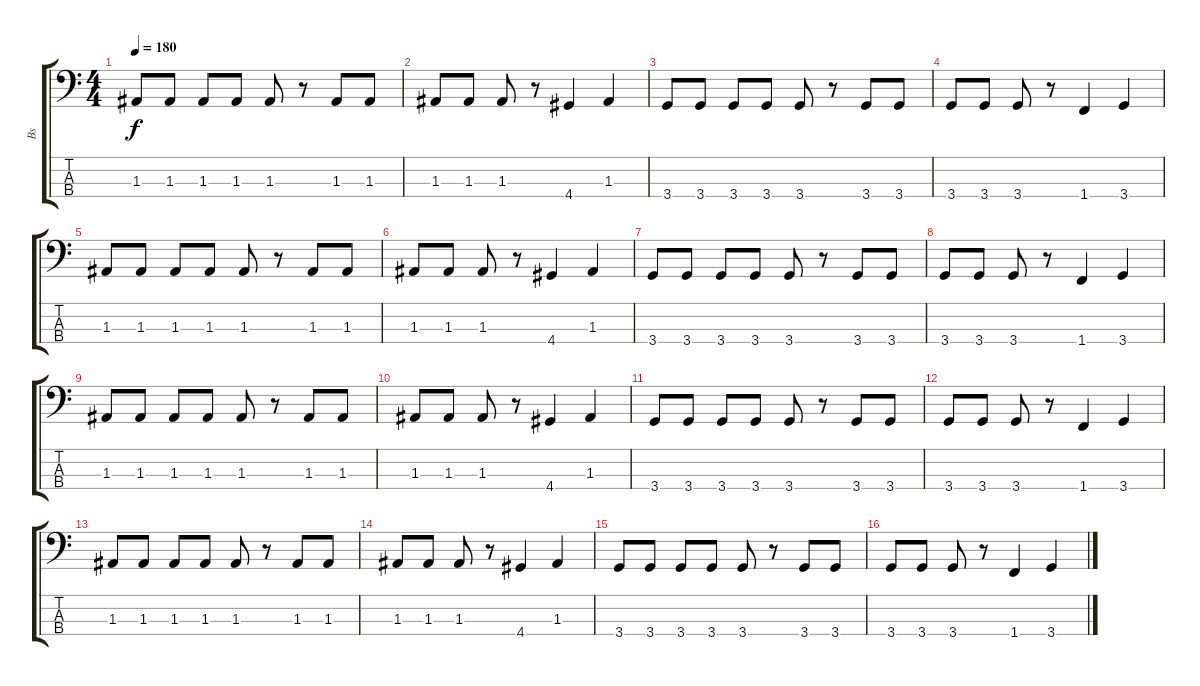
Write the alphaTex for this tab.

\track ("Bs" "Bs") {instrument electricbasspick}
\staff {score tabs}
\tuning (G2 D2 A1 E1) {hide}
\ts (4 4)
\tempo 180
\clef f4
\ks c
1.3.8{dy f} 1.3.8 1.3.8 1.3.8 1.3.8 r.8 1.3.8 1.3.8 |
1.3.8 1.3.8 1.3.8 r.8 4.4.4 1.3.4 |
3.4.8 3.4.8 3.4.8 3.4.8 3.4.8 r.8 3.4.8 3.4.8 |
3.4.8 3.4.8 3.4.8 r.8 1.4.4 3.4.4 |
1.3.8 1.3.8 1.3.8 1.3.8 1.3.8 r.8 1.3.8 1.3.8 |
1.3.8 1.3.8 1.3.8 r.8 4.4.4 1.3.4 |
3.4.8 3.4.8 3.4.8 3.4.8 3.4.8 r.8 3.4.8 3.4.8 |
3.4.8 3.4.8 3.4.8 r.8 1.4.4 3.4.4 |
1.3.8 1.3.8 1.3.8 1.3.8 1.3.8 r.8 1.3.8 1.3.8 |
1.3.8 1.3.8 1.3.8 r.8 4.4.4 1.3.4 |
3.4.8 3.4.8 3.4.8 3.4.8 3.4.8 r.8 3.4.8 3.4.8 |
3.4.8 3.4.8 3.4.8 r.8 1.4.4 3.4.4 |
1.3.8 1.3.8 1.3.8 1.3.8 1.3.8 r.8 1.3.8 1.3.8 |
1.3.8 1.3.8 1.3.8 r.8 4.4.4 1.3.4 |
3.4.8 3.4.8 3.4.8 3.4.8 3.4.8 r.8 3.4.8 3.4.8 |
3.4.8 3.4.8 3.4.8 r.8 1.4.4 3.4.4
